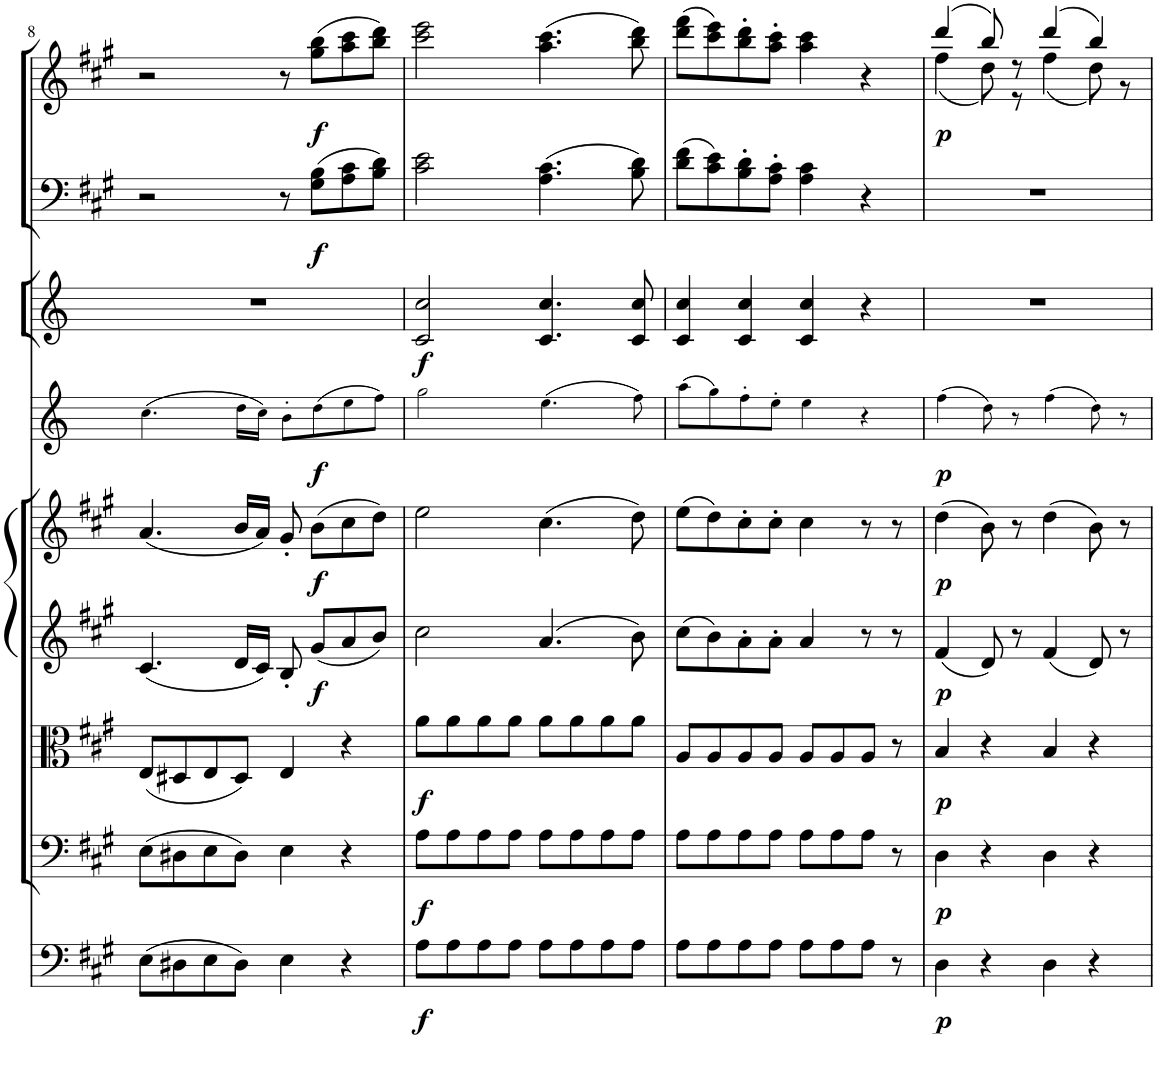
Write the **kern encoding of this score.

**kern	**dynam	**kern	**dynam	**kern	**dynam	**kern	**dynam	**kern	**dynam	**kern	**dynam	**kern	**dynam	**kern	**dynam	**kern	**dynam
*part9	*part9	*part8	*part8	*part7	*part7	*part6	*part6	*part5	*part5	*part4	*part4	*part3	*part3	*part2	*part2	*part1	*part1
*staff9	*staff9	*staff8	*staff8	*staff7	*staff7	*staff6	*staff6	*staff5	*staff5	*staff4	*staff4	*staff3	*staff3	*staff2	*staff2	*staff1	*staff1
*I"Contrabasses	*	*I"Violoncello e Basso	*	*I"Viola I, II	*	*I"Violino II	*	*I"Violino I	*	*I"Clarinetto principale in La/A	*	*I"Corno I, II in La/A	*	*I"Fagotto I, II	*	*I"Flauto I, II	*
*I'Cb	*	*	*	*	*	*	*	*	*	*I'Cl	*	*	*	*	*	*I'Fl	*
!!LO:PB:g=z
*clefF4	*	*clefF4	*	*clefC3	*	*clefG2	*	*clefG2	*	*clefG2	*	*clefG2	*	*clefF4	*	*clefG2	*
*Trd7c12	*	*	*	*	*	*	*	*	*	*Trd2c3	*	*Trd2c3	*	*	*	*	*
*k[f#c#g#]	*	*k[f#c#g#]	*	*k[f#c#g#]	*	*k[f#c#g#]	*	*k[f#c#g#]	*	*k[]	*	*k[]	*	*k[f#c#g#]	*	*k[f#c#g#]	*
*M4/4	*	*M4/4	*	*M4/4	*	*M4/4	*	*M4/4	*	*M4/4	*	*M4/4	*	*M4/4	*	*M4/4	*
*met(c)	*	*met(c)	*	*met(c)	*	*met(c)	*	*met(c)	*	*met(c)	*	*met(c)	*	*met(c)	*	*met(c)	*
=8	=8	=8	=8	=8	=8	=8	=8	=8	=8	=8	=8	=8	=8	=8	=8	=8	=8
(8E\L	.	(8E\L	.	(8E/L	.	(4.c#/	.	(4.a/	.	(4.cc\	.	1r	.	2r	.	2r	.
8D#X\	.	8D#X\	.	8D#X/	.	.	.	.	.	.	.	.	.	.	.	.	.
8E\	.	8E\	.	8E/	.	.	.	.	.	.	.	.	.	.	.	.	.
8D#\J)	.	8D#\J)	.	8D#/J)	.	16d/LL	.	16b/LL	.	16dd\LL	.	.	.	.	.	.	.
.	.	.	.	.	.	16c#/JJ)	.	16a/JJ)	.	16cc\JJ)	.	.	.	.	.	.	.
4E\	.	4E\	.	4E/	.	8B'/	.	8g#'/	.	8b'\L	.	.	.	8r	.	8r	.
!	!	!	!	!	!	!	!LO:DY:b	!	!LO:DY:b	!	!LO:DY:b	!	!	!	!LO:DY:b	!	!LO:DY:b
.	.	.	.	.	.	(8g#/L	f	(8b\L	f	(8dd\	f	.	.	(8G#\ 8B\L	f	(8gg#\ 8bb\L	f
4r	.	4r	.	4r	.	8a/	.	8cc#\	.	8ee\	.	.	.	8A\ 8c#\	.	8aa\ 8ccc#\	.
.	.	.	.	.	.	8b/J)	.	8dd\J)	.	8ff\J)	.	.	.	8B\ 8d\J)	.	8bb\ 8ddd\J)	.
=9	=9	=9	=9	=9	=9	=9	=9	=9	=9	=9	=9	=9	=9	=9	=9	=9	=9
!	!LO:DY:b	!	!LO:DY:b	!	!LO:DY:b	!	!	!	!	!	!	!	!LO:DY:b	!	!	!	!
8A\L	f	8A\L	f	8a\L	f	2cc#\	.	2ee\	.	2gg\	.	2c/ 2cc/	f	2c#\ 2e\	.	2ccc#\ 2eee\	.
8A\	.	8A\	.	8a\	.	.	.	.	.	.	.	.	.	.	.	.	.
8A\	.	8A\	.	8a\	.	.	.	.	.	.	.	.	.	.	.	.	.
8A\J	.	8A\J	.	8a\J	.	.	.	.	.	.	.	.	.	.	.	.	.
8A\L	.	8A\L	.	8a\L	.	(4.a/	.	(4.cc#\	.	(4.ee\	.	4.c/ 4.cc/	.	(4.A\ 4.c#\	.	(4.aa\ 4.ccc#\	.
8A\	.	8A\	.	8a\	.	.	.	.	.	.	.	.	.	.	.	.	.
8A\	.	8A\	.	8a\	.	.	.	.	.	.	.	.	.	.	.	.	.
8A\J	.	8A\J	.	8a\J	.	8b\)	.	8dd\)	.	8ff\)	.	8c/ 8cc/	.	8B\ 8d\)	.	8bb\ 8ddd\)	.
=10	=10	=10	=10	=10	=10	=10	=10	=10	=10	=10	=10	=10	=10	=10	=10	=10	=10
8A\L	.	8A\L	.	8A/L	.	(8cc#\L	.	(8ee\L	.	(8aa\L	.	4c/ 4cc/	.	(8d\ 8f#\L	.	(8ddd\ 8fff#\L	.
8A\	.	8A\	.	8A/	.	8b\)	.	8dd\)	.	8gg\)	.	.	.	8c#\ 8e\)	.	8ccc#\ 8eee\)	.
8A\	.	8A\	.	8A/	.	8a'\	.	8cc#'\	.	8ff'\	.	4c/ 4cc/	.	8B\' 8d\'	.	8bb\' 8ddd\'	.
8A\J	.	8A\J	.	8A/J	.	8a'\J	.	8cc#'\J	.	8ee'\J	.	.	.	8A\' 8c#\'J	.	8aa\' 8ccc#\'J	.
8A\L	.	8A\L	.	8A/L	.	4a/	.	4cc#\	.	4ee\	.	4c/ 4cc/	.	4A\ 4c#\	.	4aa\ 4ccc#\	.
8A\	.	8A\	.	8A/	.	.	.	.	.	.	.	.	.	.	.	.	.
8A\J	.	8A\J	.	8A/J	.	8r	.	8r	.	4r	.	4r	.	4r	.	4r	.
8r	.	8r	.	8r	.	8r	.	8r	.	.	.	.	.	.	.	.	.
=11	=11	=11	=11	=11	=11	=11	=11	=11	=11	=11	=11	=11	=11	=11	=11	=11	=11
*	*	*	*	*	*	*	*	*	*	*	*	*	*	*	*	*^	*
!	!LO:DY:b	!	!LO:DY:b	!	!LO:DY:b	!	!LO:DY:b	!	!LO:DY:b	!	!LO:DY:b	!	!	!	!	!	!	!LO:DY:b
4D\	p	4D\	p	4B/	p	(4f#/	p	(4dd\	p	(4ff\	p	1r	.	1r	.	(4ddd/	(4ff#\	p
4r	.	4r	.	4r	.	8d/)	.	8b\)	.	8dd\)	.	.	.	.	.	8bb/)	8dd\)	.
.	.	.	.	.	.	8r	.	8r	.	8r	.	.	.	.	.	8r	8r	.
4D\	.	4D\	.	4B/	.	(4f#/	.	(4dd\	.	(4ff\	.	.	.	.	.	(4ddd/	(4ff#\	.
4r	.	4r	.	4r	.	8d/)	.	8b\)	.	8dd\)	.	.	.	.	.	4bb/)	8dd\)	.
.	.	.	.	.	.	8r	.	8r	.	8r	.	.	.	.	.	.	8r	.
*	*	*	*	*	*	*	*	*	*	*	*	*	*	*	*	*v	*v	*
=	=	=	=	=	=	=	=	=	=	=	=	=	=	=	=	=	=
*-	*-	*-	*-	*-	*-	*-	*-	*-	*-	*-	*-	*-	*-	*-	*-	*-	*-
